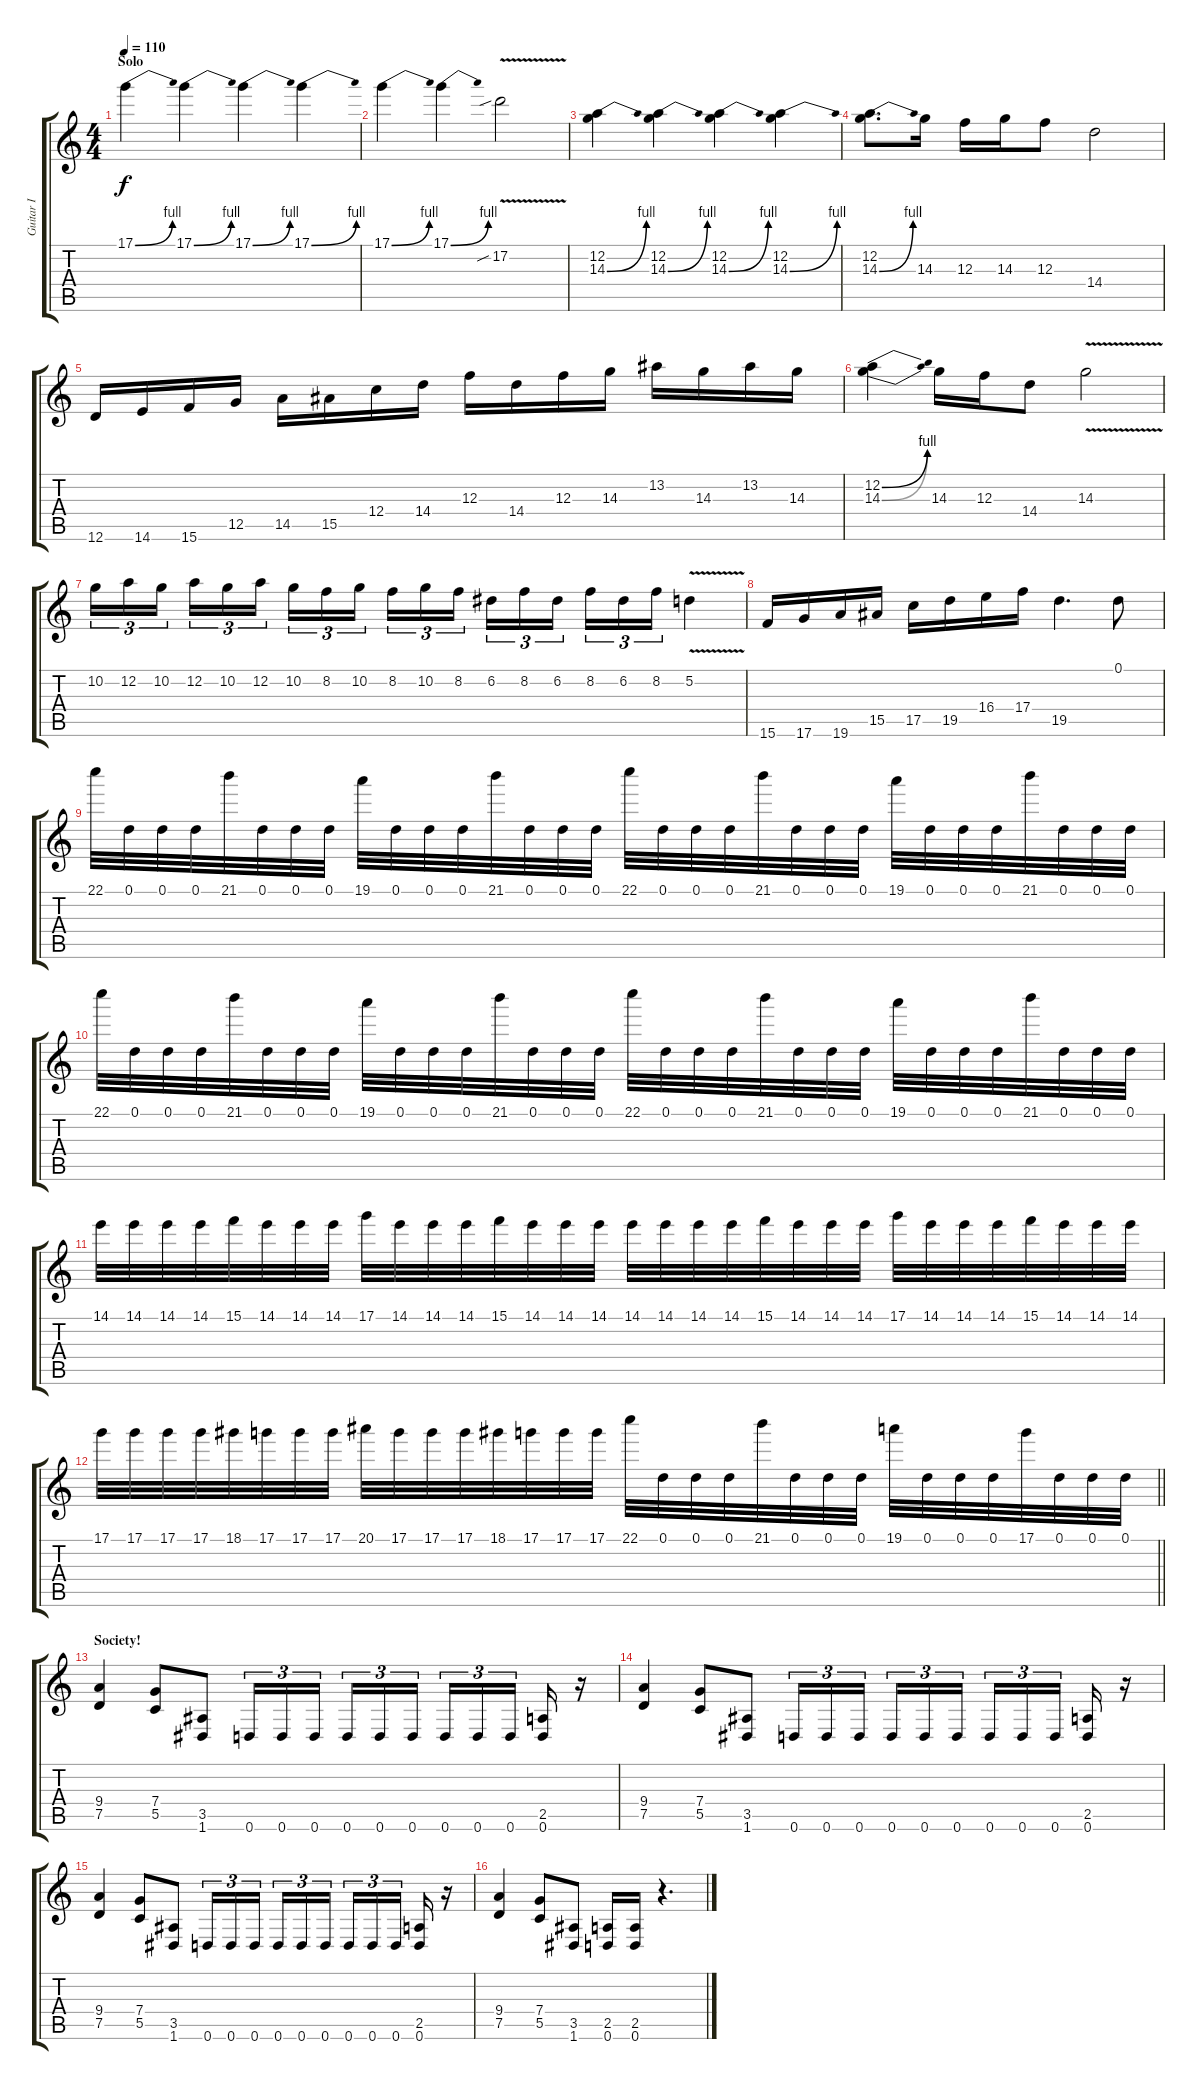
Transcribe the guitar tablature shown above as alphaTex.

\track ("Guitar I" "Guitar I") {instrument distortionguitar}
\staff {score tabs}
\tuning (D4 A3 F3 C3 G2 D2) {hide}
\ts (4 4)
\section ("" "Solo")
\tempo 110
\clef g2
\ks c
17.1{be (bend 0 0 60 4)}.4{dy f} 17.1{be (bend 0 0 60 4)}.4 17.1{be (bend 0 0 60 4)}.4 17.1{be (bend 0 0 60 4)}.4 |
17.1{be (bend 0 0 60 4)}.4 17.1{be (bend 0 0 60 4)}.4 17.2{v sib}.2 |
(12.2 14.3{be (bend 0 0 60 4)}).4 (12.2 14.3{be (bend 0 0 60 4)}).4 (12.2 14.3{be (bend 0 0 60 4)}).4 (12.2 14.3{be (bend 0 0 60 4)}).4 |
(12.2 14.3{be (bend 0 0 60 4)}).8{d} 14.3.16 12.3.16 14.3.16 12.3.8 14.4.2 |
12.6.16 14.6.16 15.6.16 12.5.16 14.5.16 15.5.16 12.4.16 14.4.16 12.3.16 14.4.16 12.3.16 14.3.16 13.2.16 14.3.16 13.2.16 14.3.16 |
(12.2{be (bend 0 0 60 4)} 14.3{be (bend 0 0 60 4)}).4 14.3.16 12.3.16 14.4.8 14.3{v}.2 |
10.2.16{tu (3 2)} 12.2.16{tu (3 2)} 10.2.16{tu (3 2) beam splitsecondary} 12.2.16{tu (3 2)} 10.2.16{tu (3 2)} 12.2.16{tu (3 2)} 10.2.16{tu (3 2)} 8.2.16{tu (3 2)} 10.2.16{tu (3 2) beam splitsecondary} 8.2.16{tu (3 2)} 10.2.16{tu (3 2)} 8.2.16{tu (3 2)} 6.2.16{tu (3 2)} 8.2.16{tu (3 2)} 6.2.16{tu (3 2) beam splitsecondary} 8.2.16{tu (3 2)} 6.2.16{tu (3 2)} 8.2.16{tu (3 2)} 5.2{v}.4 |
15.6.16 17.6.16 19.6.16 15.5.16 17.5.16 19.5.16 16.4.16 17.4.16 19.5.4{d} 0.1.8 |
22.1.32 0.1.32 0.1.32 0.1.32 21.1.32 0.1.32 0.1.32 0.1.32 19.1.32 0.1.32 0.1.32 0.1.32 21.1.32 0.1.32 0.1.32 0.1.32 22.1.32 0.1.32 0.1.32 0.1.32 21.1.32 0.1.32 0.1.32 0.1.32 19.1.32 0.1.32 0.1.32 0.1.32 21.1.32 0.1.32 0.1.32 0.1.32 |
22.1.32 0.1.32 0.1.32 0.1.32 21.1.32 0.1.32 0.1.32 0.1.32 19.1.32 0.1.32 0.1.32 0.1.32 21.1.32 0.1.32 0.1.32 0.1.32 22.1.32 0.1.32 0.1.32 0.1.32 21.1.32 0.1.32 0.1.32 0.1.32 19.1.32 0.1.32 0.1.32 0.1.32 21.1.32 0.1.32 0.1.32 0.1.32 |
14.1.32 14.1.32 14.1.32 14.1.32 15.1.32 14.1.32 14.1.32 14.1.32 17.1.32 14.1.32 14.1.32 14.1.32 15.1.32 14.1.32 14.1.32 14.1.32 14.1.32 14.1.32 14.1.32 14.1.32 15.1.32 14.1.32 14.1.32 14.1.32 17.1.32 14.1.32 14.1.32 14.1.32 15.1.32 14.1.32 14.1.32 14.1.32 |
\barLineRight lightlight
17.1.32 17.1.32 17.1.32 17.1.32 18.1.32 17.1.32 17.1.32 17.1.32 20.1.32 17.1.32 17.1.32 17.1.32 18.1.32 17.1.32 17.1.32 17.1.32 22.1.32 0.1.32 0.1.32 0.1.32 21.1.32 0.1.32 0.1.32 0.1.32 19.1.32 0.1.32 0.1.32 0.1.32 17.1.32 0.1.32 0.1.32 0.1.32 |
\section ("" "Society!")
(9.4 7.5).4{volume 13} (7.4 5.5).8 (3.5 1.6).8 0.6.16{tu (3 2)} 0.6.16{tu (3 2)} 0.6.16{tu (3 2) beam splitsecondary} 0.6.16{tu (3 2)} 0.6.16{tu (3 2)} 0.6.16{tu (3 2)} 0.6.16{tu (3 2)} 0.6.16{tu (3 2)} 0.6.16{tu (3 2) beam splitsecondary} (2.5 0.6).16 r.16 |
(9.4 7.5).4 (7.4 5.5).8 (3.5 1.6).8 0.6.16{tu (3 2)} 0.6.16{tu (3 2)} 0.6.16{tu (3 2) beam splitsecondary} 0.6.16{tu (3 2)} 0.6.16{tu (3 2)} 0.6.16{tu (3 2)} 0.6.16{tu (3 2)} 0.6.16{tu (3 2)} 0.6.16{tu (3 2) beam splitsecondary} (2.5 0.6).16 r.16 |
(9.4 7.5).4 (7.4 5.5).8 (3.5 1.6).8 0.6.16{tu (3 2)} 0.6.16{tu (3 2)} 0.6.16{tu (3 2) beam splitsecondary} 0.6.16{tu (3 2)} 0.6.16{tu (3 2)} 0.6.16{tu (3 2)} 0.6.16{tu (3 2)} 0.6.16{tu (3 2)} 0.6.16{tu (3 2) beam splitsecondary} (2.5 0.6).16 r.16 |
(9.4 7.5).4 (7.4 5.5).8 (3.5 1.6).8 (2.5 0.6).16 (2.5 0.6).16 r.4{d}
